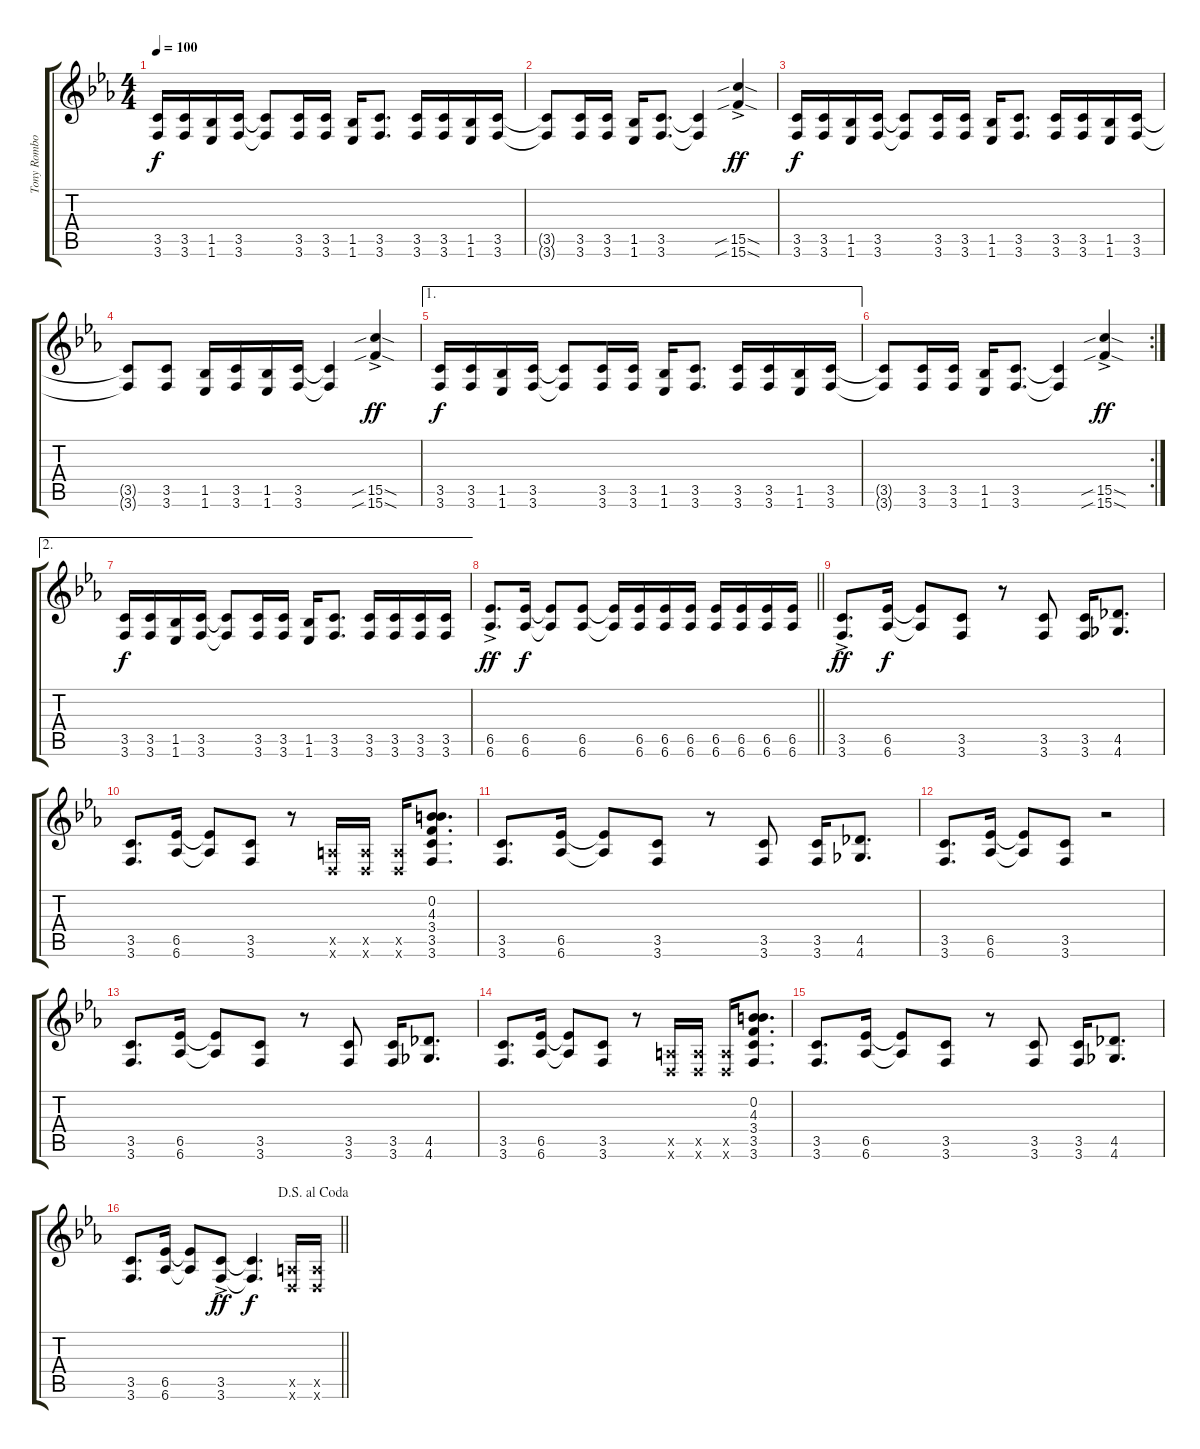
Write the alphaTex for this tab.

\track ("Tony Rombola" "Tony Rombo") {instrument distortionguitar}
\staff {score tabs}
\tuning (E4 B3 G3 D3 A2 D2) {hide}
\ts (4 4)
\tempo 100
\clef g2
\ks eb
(3.5 3.6).16{dy f} (3.5 3.6).16 (1.5 1.6).16 (3.5 3.6).16 (3.5{t} 3.6{t}).8 (3.5 3.6).16 (3.5 3.6).16 (1.5 1.6).16 (3.5 3.6).8{d} (3.5 3.6).16 (3.5 3.6).16 (1.5 1.6).16 (3.5 3.6).16 |
(3.5{t} 3.6{t}).8 (3.5 3.6).16 (3.5 3.6).16 (1.5 1.6).16 (3.5 3.6).8{d} (3.5{t} 3.6{t}).4 (15.5{sib sod ac} 15.6{sib sod ac}).4{dy ff} |
(3.5 3.6).16{dy f} (3.5 3.6).16 (1.5 1.6).16 (3.5 3.6).16 (3.5{t} 3.6{t}).8 (3.5 3.6).16 (3.5 3.6).16 (1.5 1.6).16 (3.5 3.6).8{d} (3.5 3.6).16 (3.5 3.6).16 (1.5 1.6).16 (3.5 3.6).16 |
(3.5{t} 3.6{t}).8 (3.5 3.6).8 (1.5 1.6).16 (3.5 3.6).16 (1.5 1.6).16 (3.5 3.6).16 (3.5{t} 3.6{t}).4 (15.5{sib sod ac} 15.6{sib sod ac}).4{dy ff} |
\ae 1
(3.5 3.6).16{dy f} (3.5 3.6).16 (1.5 1.6).16 (3.5 3.6).16 (3.5{t} 3.6{t}).8 (3.5 3.6).16 (3.5 3.6).16 (1.5 1.6).16 (3.5 3.6).8{d} (3.5 3.6).16 (3.5 3.6).16 (1.5 1.6).16 (3.5 3.6).16 |
\rc 2
(3.5{t} 3.6{t}).8 (3.5 3.6).16 (3.5 3.6).16 (1.5 1.6).16 (3.5 3.6).8{d} (3.5{t} 3.6{t}).4 (15.5{sib sod ac} 15.6{sib sod ac}).4{dy ff} |
\ae 2
(3.5 3.6).16{dy f} (3.5 3.6).16 (1.5 1.6).16 (3.5 3.6).16 (3.5{t} 3.6{t}).8 (3.5 3.6).16 (3.5 3.6).16 (1.5 1.6).16 (3.5 3.6).8{d} (3.5 3.6).16 (3.5 3.6).16 (3.5 3.6).16 (3.5 3.6).16 |
\barLineRight lightlight
(6.5{ac} 6.6{ac}).8{d dy ff} (6.5 6.6).16{dy f} (6.5{t} 6.6{t}).8 (6.5 6.6).8 (6.5{t} 6.6{t}).16 (6.5 6.6).16 (6.5 6.6).16 (6.5 6.6).16 (6.5 6.6).16 (6.5 6.6).16 (6.5 6.6).16 (6.5 6.6).16 |
(3.5{ac} 3.6{ac}).8{d dy ff} (6.5 6.6).16{dy f} (6.5{t} 6.6{t}).8 (3.5 3.6).8 r.8 (3.5 3.6).8 (3.5 3.6).16 (4.5 4.6).8{d} |
(3.5 3.6).8{d} (6.5 6.6).16 (6.5{t} 6.6{t}).8 (3.5 3.6).8 r.8 (0.5{x} 0.6{x}).16 (0.5{x} 0.6{x}).16 (0.5{x} 0.6{x}).16 (0.2 4.3 3.4 3.5 3.6).8{d} |
(3.5 3.6).8{d} (6.5 6.6).16 (6.5{t} 6.6{t}).8 (3.5 3.6).8 r.8 (3.5 3.6).8 (3.5 3.6).16 (4.5 4.6).8{d} |
(3.5 3.6).8{d} (6.5 6.6).16 (6.5{t} 6.6{t}).8 (3.5 3.6).8 r.2 |
(3.5 3.6).8{d} (6.5 6.6).16 (6.5{t} 6.6{t}).8 (3.5 3.6).8 r.8 (3.5 3.6).8 (3.5 3.6).16 (4.5 4.6).8{d} |
(3.5 3.6).8{d} (6.5 6.6).16 (6.5{t} 6.6{t}).8 (3.5 3.6).8 r.8 (0.5{x} 0.6{x}).16 (0.5{x} 0.6{x}).16 (0.5{x} 0.6{x}).16 (0.2 4.3 3.4 3.5 3.6).8{d} |
(3.5 3.6).8{d} (6.5 6.6).16 (6.5{t} 6.6{t}).8 (3.5 3.6).8 r.8 (3.5 3.6).8 (3.5 3.6).16 (4.5 4.6).8{d} |
\jump dalsegnoalcoda
\barLineRight lightlight
(3.5 3.6).8{d} (6.5 6.6).16 (6.5{t} 6.6{t}).8 (3.5{ac} 3.6{ac}).8{dy ff} (3.5{t} 3.6{t}).4{d dy f} (0.5{x} 0.6{x}).16 (0.5{x} 0.6{x}).16
